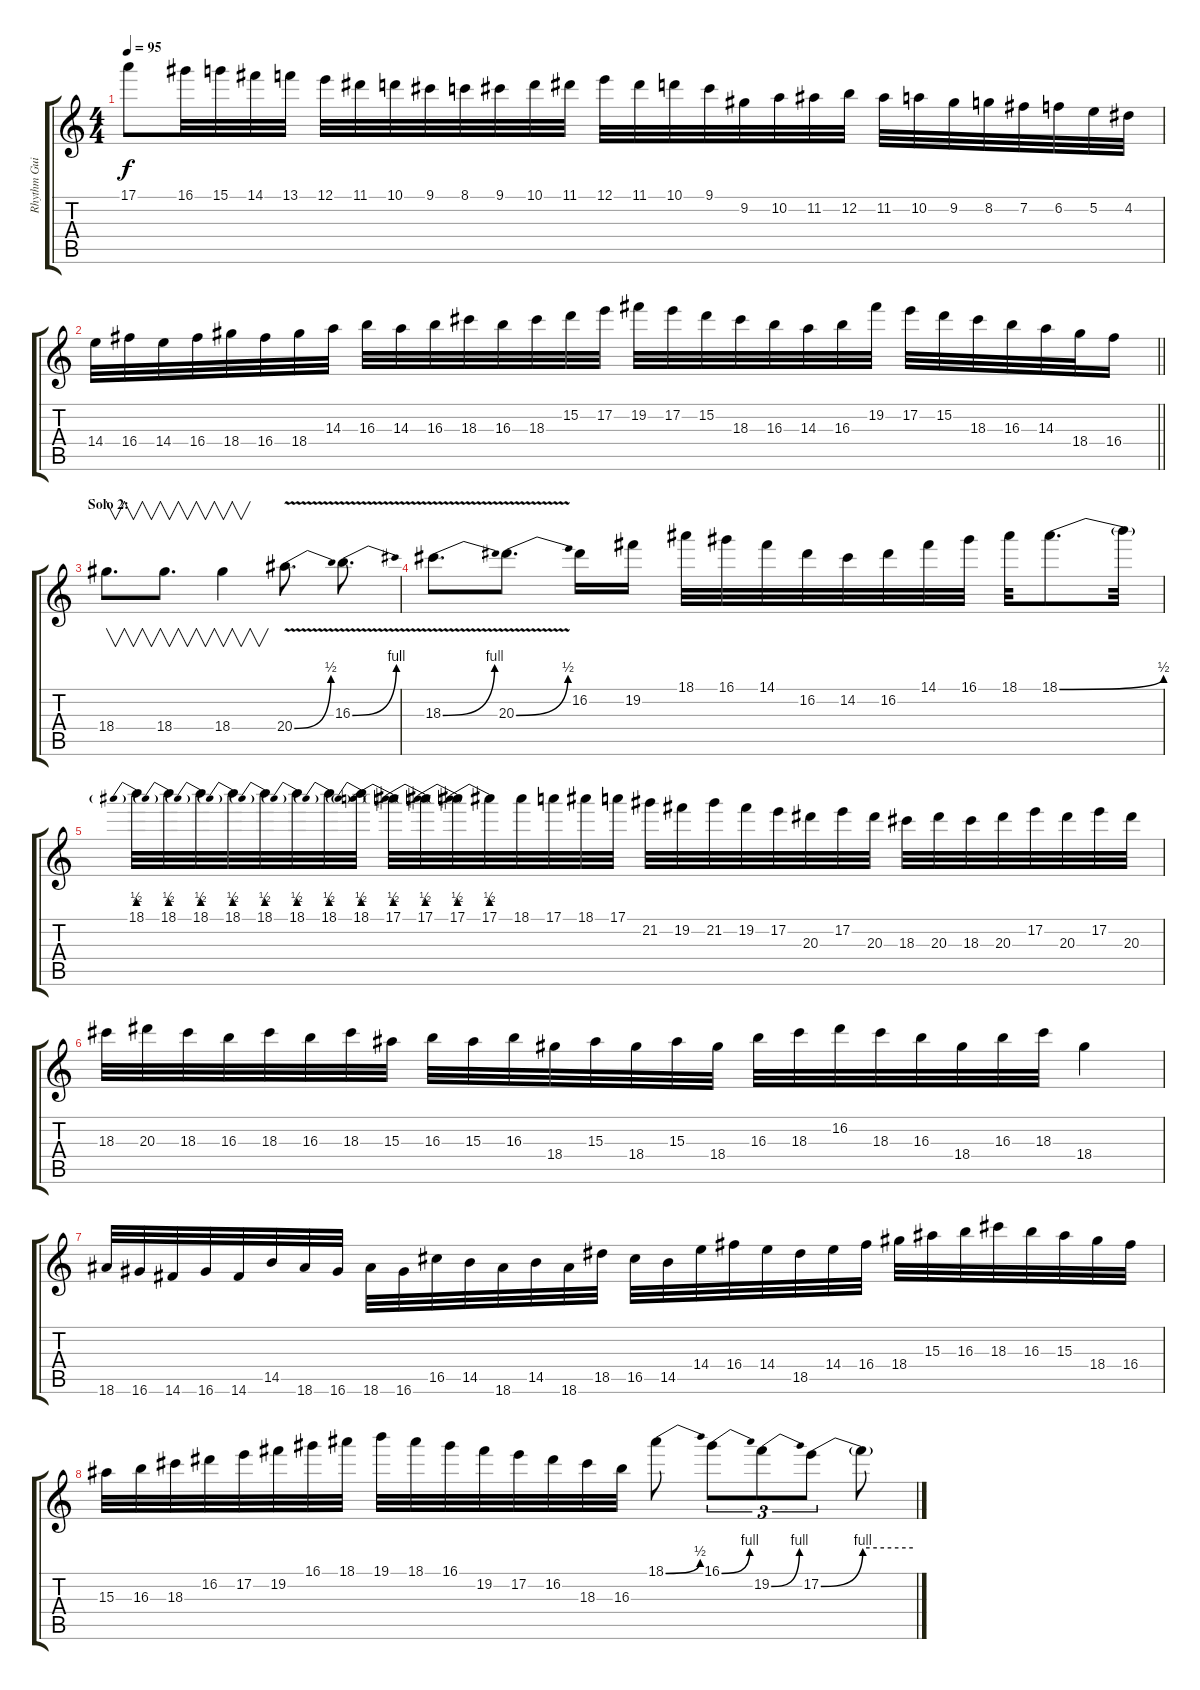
\track ("Rhythm Guitar 2" "Rhythm Gui") {instrument overdrivenguitar}
\staff {score tabs}
\tuning (E4 B3 G3 D3 A2 E2) {hide}
\ts (4 4)
\tempo 95
\clef g2
\ks c
17.1.8{dy f} 16.1.32 15.1.32 14.1.32 13.1.32 12.1.32 11.1.32 10.1.32 9.1.32 8.1.32 9.1.32 10.1.32 11.1.32 12.1.32 11.1.32 10.1.32 9.1.32 9.2.32 10.2.32 11.2.32 12.2.32 11.2.32 10.2.32 9.2.32 8.2.32 7.2.32 6.2.32 5.2.32 4.2.32 |
\barLineRight lightlight
14.4.32 16.4.32 14.4.32 16.4.32 18.4.32 16.4.32 18.4.32 14.3.32 16.3.32 14.3.32 16.3.32 18.3.32 16.3.32 18.3.32 15.2.32 17.2.32 19.2.32 17.2.32 15.2.32 18.3.32 16.3.32 14.3.32 16.3.32 19.2.32 17.2.32 15.2.32 18.3.32 16.3.32 14.3.32 18.4.32 16.4.16 |
\section ("" "Solo 2:")
18.4.8{v d} 18.4.8{v d} 18.4.4{v} 20.4{be (bend 0 0 60 2) v}.8{d} 16.3{be (bend 0 0 60 4) v}.8{d} |
18.3{be (bend 0 0 60 4) v}.8{d} 20.3{be (bend 0 0 60 2) v}.8{d} 16.2.16 19.2.16 18.1.32 16.1.32 14.1.32 16.2.32 14.2.32 16.2.32 14.1.32 16.1.32 18.1.32 18.1{be (bend 0 0 60 2)}.8{d} 18.1{t}.32 |
18.1{be (prebend 0 2 60 2)}.32 18.1{be (prebend 0 2 60 2)}.32 18.1{be (prebend 0 2 60 2)}.32 18.1{be (prebend 0 2 60 2)}.32 18.1{be (prebend 0 2 60 2)}.32 18.1{be (prebend 0 2 60 2)}.32 18.1{be (prebend 0 2 60 2)}.32 18.1{be (prebend 0 2 60 2)}.32 17.1{be (prebend 0 2 60 2)}.32 17.1{be (prebend 0 2 60 2)}.32 17.1{be (prebend 0 2 60 2)}.32 17.1{be (prebend 0 2 60 2)}.32 18.1.32 17.1.32 18.1.32 17.1.32 21.2.32 19.2.32 21.2.32 19.2.32 17.2.32 20.3.32 17.2.32 20.3.32 18.3.32 20.3.32 18.3.32 20.3.32 17.2.32 20.3.32 17.2.32 20.3.32 |
18.3.32 20.3.32 18.3.32 16.3.32 18.3.32 16.3.32 18.3.32 15.3.32 16.3.32 15.3.32 16.3.32 18.4.32 15.3.32 18.4.32 15.3.32 18.4.32 16.3.32 18.3.32 16.2.32 18.3.32 16.3.32 18.4.32 16.3.32 18.3.32 18.4.4 |
18.6.32 16.6.32 14.6.32 16.6.32 14.6.32 14.5.32 18.6.32 16.6.32 18.6.32 16.6.32 16.5.32 14.5.32 18.6.32 14.5.32 18.6.32 18.5.32 16.5.32 14.5.32 14.4.32 16.4.32 14.4.32 18.5.32 14.4.32 16.4.32 18.4.32 15.3.32 16.3.32 18.3.32 16.3.32 15.3.32 18.4.32 16.4.32 |
15.3.32 16.3.32 18.3.32 16.2.32 17.2.32 19.2.32 16.1.32 18.1.32 19.1.32 18.1.32 16.1.32 19.2.32 17.2.32 16.2.32 18.3.32 16.3.32 18.1{be (bend 0 0 60 2)}.8 16.1{be (bend 0 0 60 4)}.8{tu (3 2)} 19.2{be (bend 0 0 60 4)}.8{tu (3 2)} 17.2{be (bend 0 0 60 4)}.8{tu (3 2)} 17.2{be (hold 0 4 60 4) t}.8
